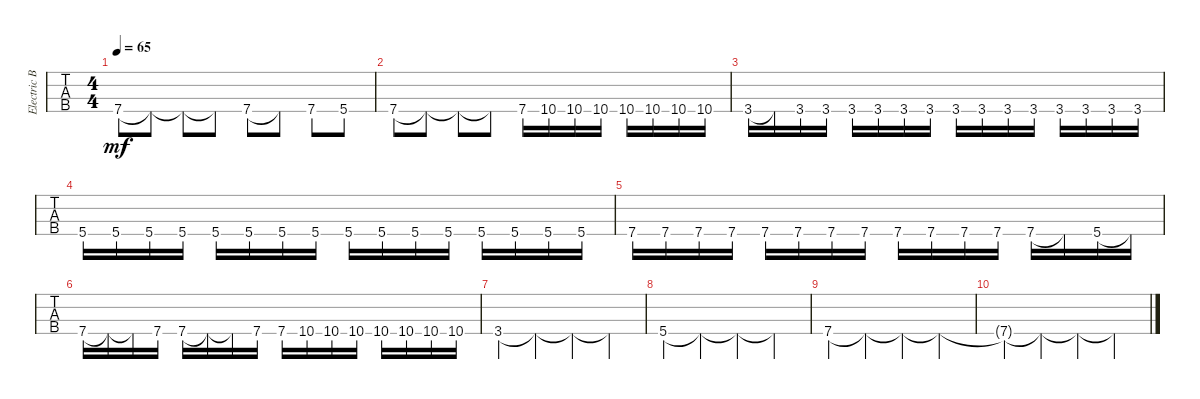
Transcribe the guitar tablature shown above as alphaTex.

\track ("Electric Bass" "Electric B") {instrument electricbassfinger}
\staff {tabs}
\tuning (G2 D2 A1 E1) {hide}
\ts (4 4)
\tempo 65
\clef f4
\ks c
7.4.8{dy mf} 7.4{t}.8 7.4{t}.8 7.4{t}.8 7.4.8 7.4{t}.8 7.4.8 5.4.8 |
7.4.8 7.4{t}.8 7.4{t}.8 7.4{t}.8 7.4.16 10.4.16 10.4.16 10.4.16 10.4.16 10.4.16 10.4.16 10.4.16 |
3.4.16 3.4{t}.16 3.4.16 3.4.16 3.4.16 3.4.16 3.4.16 3.4.16 3.4.16 3.4.16 3.4.16 3.4.16 3.4.16 3.4.16 3.4.16 3.4.16 |
5.4.16 5.4.16 5.4.16 5.4.16 5.4.16 5.4.16 5.4.16 5.4.16 5.4.16 5.4.16 5.4.16 5.4.16 5.4.16 5.4.16 5.4.16 5.4.16 |
7.4.16 7.4.16 7.4.16 7.4.16 7.4.16 7.4.16 7.4.16 7.4.16 7.4.16 7.4.16 7.4.16 7.4.16 7.4.16 7.4{t}.16 5.4.16 5.4{t}.16 |
7.4.16 7.4{t}.16 7.4{t}.16 7.4.16 7.4.16 7.4{t}.16 7.4{t}.16 7.4.16 7.4.16 10.4.16 10.4.16 10.4.16 10.4.16 10.4.16 10.4.16 10.4.16 |
3.4.4 3.4{t}.4 3.4{t}.4 3.4{t}.4 |
5.4.4 5.4{t}.4 5.4{t}.4 5.4{t}.4 |
7.4.4 7.4{t}.4 7.4{t}.4 7.4{t}.4 |
7.4{t}.4 7.4{t}.4 7.4{t}.4 7.4{t}.4
